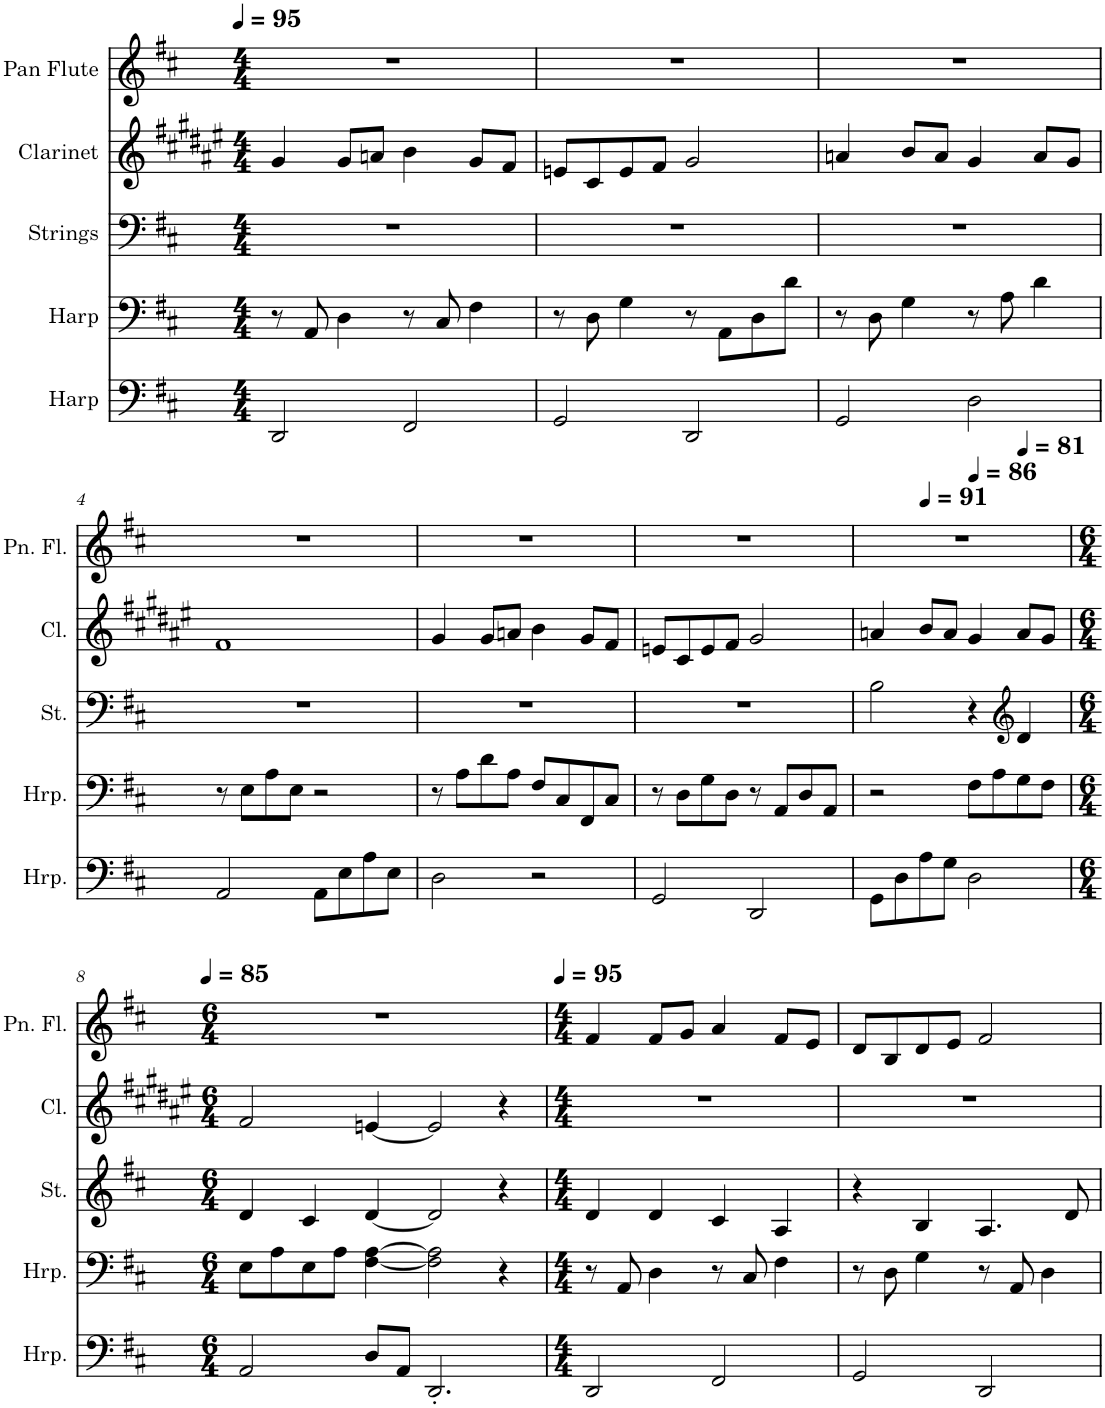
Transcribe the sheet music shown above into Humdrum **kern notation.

**kern	**kern	**kern	**kern	**kern
*part5	*part4	*part3	*part2	*part1
*staff5	*staff4	*staff3	*staff2	*staff1
*I"Harp	*I"Harp	*I"Strings	*I"Clarinet	*I"Pan Flute
*I'Hrp.	*I'Hrp.	*I'St.	*I'Cl.	*I'Pn. Fl.
*clefF4	*clefF4	*clefF4	*clefG2	*clefG2
*	*	*	*Trd1c2	*
*k[f#c#]	*k[f#c#]	*k[f#c#]	*k[f#c#g#d#a#e#]	*k[f#c#]
*M4/4	*M4/4	*M4/4	*M4/4	*M4/4
*MM95	*MM95	*MM95	*MM95	*MM95
=1	=1	=1	=1	=1
2DD/	8r	1r	4g#/	1r
.	8AA/	.	.	.
.	4D\	.	8g#/L	.
.	.	.	8an/J	.
2FF#/	8r	.	4b\	.
.	8C#/	.	.	.
.	4F#\	.	8g#/L	.
.	.	.	8f#/J	.
=2	=2	=2	=2	=2
2GG/	8r	1r	8en/L	1r
.	8D\	.	8c#/	.
.	4G\	.	8e/	.
.	.	.	8f#/J	.
2DD/	8r	.	2g#/	.
.	8AA\L	.	.	.
.	8D\	.	.	.
.	8d\J	.	.	.
=3	=3	=3	=3	=3
2GG/	8r	1r	4an/	1r
.	8D\	.	.	.
.	4G\	.	8b/L	.
.	.	.	8a/J	.
2D\	8r	.	4g#/	.
.	8A\	.	.	.
.	4d\	.	8a/L	.
.	.	.	8g#/J	.
!!LO:LB:g=z
=4	=4	=4	=4	=4
2AA/	8r	1r	1f#	1r
.	8E\L	.	.	.
.	8A\	.	.	.
.	8E\J	.	.	.
8AA\L	2r	.	.	.
8E\	.	.	.	.
8A\	.	.	.	.
8E\J	.	.	.	.
=5	=5	=5	=5	=5
2D\	8r	1r	4g#/	1r
.	8A\L	.	.	.
.	8d\	.	8g#/L	.
.	8A\J	.	8an/J	.
2r	8F#/L	.	4b\	.
.	8C#/	.	.	.
.	8FF#/	.	8g#/L	.
.	8C#/J	.	8f#/J	.
=6	=6	=6	=6	=6
2GG/	8r	1r	8en/L	1r
.	8D\L	.	8c#/	.
.	8G\	.	8e/	.
.	8D\J	.	8f#/J	.
2DD/	8r	.	2g#/	.
.	8AA/L	.	.	.
.	8D/	.	.	.
.	8AA/J	.	.	.
=7	=7	=7	=7	=7
*	*	*	*	*^
*	*	*	*	*	*^
*	*	*	*	*	*	*^
8GG\L	2r	2B\	4an/	1r	4ryy	2ryy	2.ryy
8D\	.	.	.	.	.	.	.
*	*	*	*	*MM91	*	*	*
8A\	.	.	8b/L	.	2.ryy	.	.
8G\J	.	.	8a/J	.	.	.	.
*	*	*	*	*MM86	*	*	*
2D\	8F#\L	4r	4g#/	.	.	2ryy	.
.	8A\	.	.	.	.	.	.
*	*	*clefG2	*	*	*	*	*
*	*	*	*	*MM81	*	*	*
.	8G\	4d/	8a/L	.	.	.	4ryy
.	8F#\J	.	8g#/J	.	.	.	.
*	*	*	*	*v	*v	*v	*v
!!LO:LB:g=z
=8	=8	=8	=8	=8
*M6/4	*M6/4	*M6/4	*M6/4	*M6/4
*	*	*	*	*MM85
2AA/	8E\L	4d/	2f#/	1.r
.	8A\	.	.	.
.	8E\	4c#/	.	.
.	8A\J	.	.	.
8D/L	[4F#\ [4A\	[4d/	[4en/	.
8AA/J	.	.	.	.
2.DD'/	2F#\] 2A\]	2d/]	2e/]	.
.	4r	4r	4r	.
=9	=9	=9	=9	=9
*M4/4	*M4/4	*M4/4	*M4/4	*M4/4
*	*	*	*	*MM95
2DD/	8r	4d/	1r	4f#/
.	8AA/	.	.	.
.	4D\	4d/	.	8f#/L
.	.	.	.	8g/J
2FF#/	8r	4c#/	.	4a/
.	8C#/	.	.	.
.	4F#\	4A/	.	8f#/L
.	.	.	.	8e/J
=10	=10	=10	=10	=10
2GG/	8r	4r	1r	8d/L
.	8D\	.	.	8B/
.	4G\	4B/	.	8d/
.	.	.	.	8e/J
2DD/	8r	4.A/	.	2f#/
.	8AA/	.	.	.
.	4D\	.	.	.
.	.	8d/	.	.
=	=	=	=	=
*-	*-	*-	*-	*-
